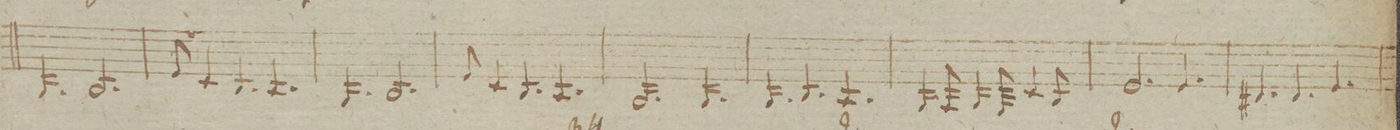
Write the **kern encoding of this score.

**kern	**dynam
*I"in C.	*
*clefG2	*
*k[f#]	*
*M9/8	*
4.G/	.
2.B/	.
=12	=12
8e/	.
4c/	.
4.B/	.
4.A/	.
=13	=13
4.G/	.
2.B/	.
=14	=14
8e/	.
4c/	.
4.B/	.
4.A/	.
=15	=15
2.G/	.
4.G/	.
=16	=16
4.G/	.
4.B/	.
4.A/	.
=17	=17
4G/	.
8F#/	.
4G/	.
8E/	.
4c/	.
8B/	.
=18	=18
2.e/	.
4.e/	.
=19	=19
4.d#X/	.
4.d#/	.
4.e/	.
=20	=20
*-	*-
